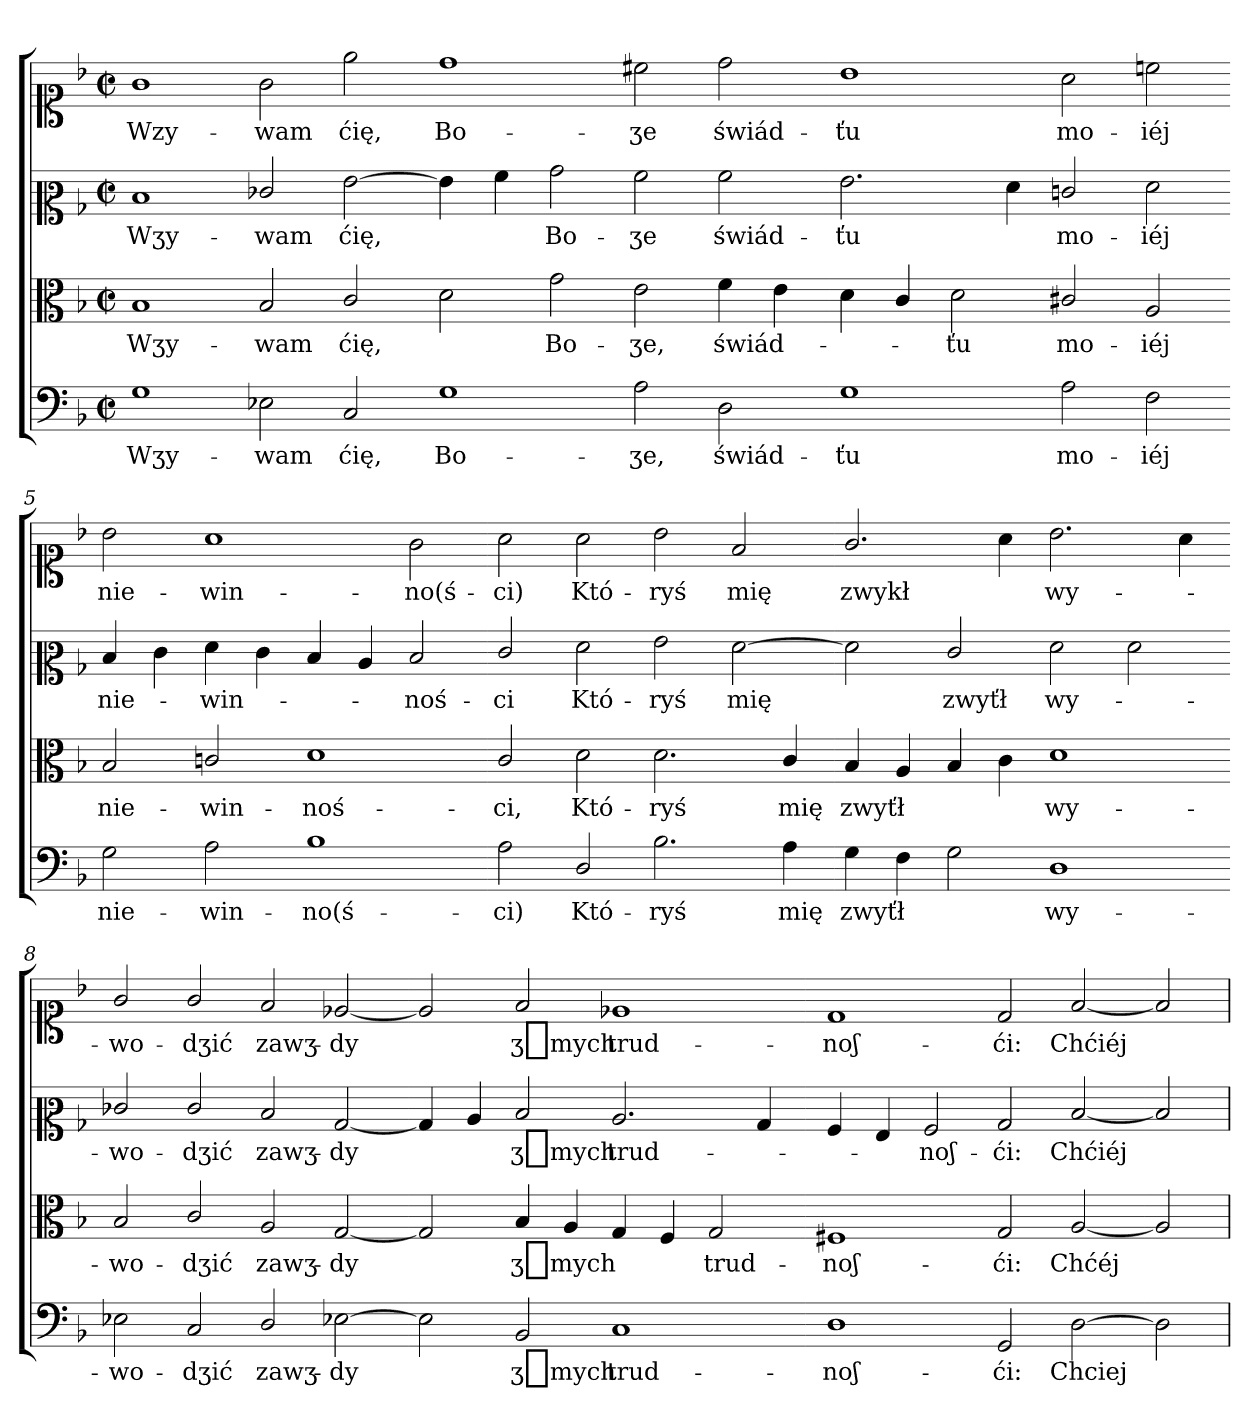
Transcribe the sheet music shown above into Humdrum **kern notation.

**kern	**text	**kern	**text	**kern	**text	**kern	**text
*part4	*part4	*part3	*part3	*part2	*part2	*part1	*part1
*staff4	*staff4	*staff3	*staff3	*staff2	*staff2	*staff1	*staff1
*clefF4	*	*clefC3	*	*clefC2	*	*clefC1	*
*k[b-]	*	*k[b-]	*	*k[b-]	*	*k[b-]	*
*M4/2	*	*M4/2	*	*M4/2	*	*M4/2	*
*met(c|)	*	*met(c|)	*	*met(c|)	*	*met(c|)	*
=	=	=	=	=	=	=	=
1G	Wӡy-	1B-	Wӡy-	1d	Wӡy-	1g/	Wzy-
2E-X	-wam	2B-	-wam	2e-X/	-wam	2g	-wam
2C	ćię,	2c/	ćię,	[2g	ćię,	2ee	ćię,
=3-	=3-	=3-	=3-	=3-	=3-	=3-	=3-
1G	Bo-	2d	.	4g]	.	1dd	Bo-
.	.	.	.	4a	.	.	.
.	.	2g	Bo-	2b-	Bo-	.	.
2A	-ӡe,	2e	-ӡe,	2a	-ӡe	2cc#X	-ӡe
2D	świád-	4f	świád-	2a	świád-	2dd	świád-
.	.	4e	.	.	.	.	.
=4-	=4-	=4-	=4-	=4-	=4-	=4-	=4-
1G	-ťu	4d\	.	2.g	-ťu	1b-	-ťu
.	.	4c/	.	.	.	.	.
.	.	2d	-ťu	.	.	.	.
.	.	.	.	4f	.	.	.
2A	mo-	2c#X/	mo-	2en/	mo-	2a	mo-
2F	-iéj	2A	-iéj	2f	-iéj	2ccn	-iéj
=5-	=5-	=5-	=5-	=5-	=5-	=5-	=5-
2G	nie-	2B-	nie-	4d	nie-	2b-	nie-
.	.	.	.	4e	.	.	.
2A	-win-	2cn/	-win-	4f	-win-	1a	-win-
.	.	.	.	4e	.	.	.
1B-	-no(ś-	1d	-noś-	4d	.	.	.
.	.	.	.	4c	.	.	.
.	.	.	.	2d	-noś-	2g	-no(ś-
=6-	=6-	=6-	=6-	=6-	=6-	=6-	=6-
2A	-ci)	2c/	-ci,	2e/	-ci	2a	-ci)
2D/	Któ-	2d	Któ-	2f	Któ-	2a	Któ-
2.B-	-ryś	2.d	-ryś	2g	-ryś	2b-	-ryś
.	.	.	.	[2f	mię	2f	mię
4A	mię	4c/	mię	.	.	.	.
=7-	=7-	=7-	=7-	=7-	=7-	=7-	=7-
4G	zwyťł	4B-	zwyťł	2f]	.	2.g/	zwykł
4F	.	4A	.	.	.	.	.
2G	.	4B-	.	2e/	zwyťł	.	.
.	.	4c	.	.	.	4a	.
1D	wy-	1d	wy-	2f	wy-	2.b-	wy-
.	.	.	.	2f	.	.	.
.	.	.	.	.	.	4a	.
=8-	=8-	=8-	=8-	=8-	=8-	=8-	=8-
2E-X	-wo-	2B-	-wo-	2e-X/	-wo-	2g/	-wo-
2C	-dӡić	2c/	-dӡić	2e-/	-dӡić	2g/	-dӡić
2D/	zawӡ-	2A	zawӡ-	2d/	zawӡ-	2f	zawӡ-
[2E-X	-dy	[2G	-dy	[2B-	-dy	[2e-X	-dy
=9-	=9-	=9-	=9-	=9-	=9-	=9-	=9-
2E-]	.	2G]	.	4B-]	.	2e-]	.
.	.	.	.	4c	.	.	.
2BB-	ӡ_mych	4B-	ӡ_mych	2d	ӡ_mych	2f	ӡ_mych
.	.	4A	.	.	.	.	.
1C	trud-	4G	.	2.c	trud-	1e-X	trud-
.	.	4F	.	.	.	.	.
.	.	2G	trud-	.	.	.	.
.	.	.	.	4B-	.	.	.
=10-	=10-	=10-	=10-	=10-	=10-	=10-	=10-
1D	-noʃ-	1F#X	-noʃ-	4A	.	1d	-noʃ-
.	.	.	.	4G	.	.	.
.	.	.	.	2A	-noʃ-	.	.
2GG	-ći:	2G	-ći:	2B-	-ći:	2d	-ći:
[2D	Chciej	[2A	Chćéj	[2d	Chćiéj	[2f	Chćiéj
=11-	=11-	=11-	=11-	=11-	=11-	=11-	=11-
2D]	.	2A]	.	2d]	.	2f]	.
=	=	=	=	=	=	=	=
*-	*-	*-	*-	*-	*-	*-	*-
